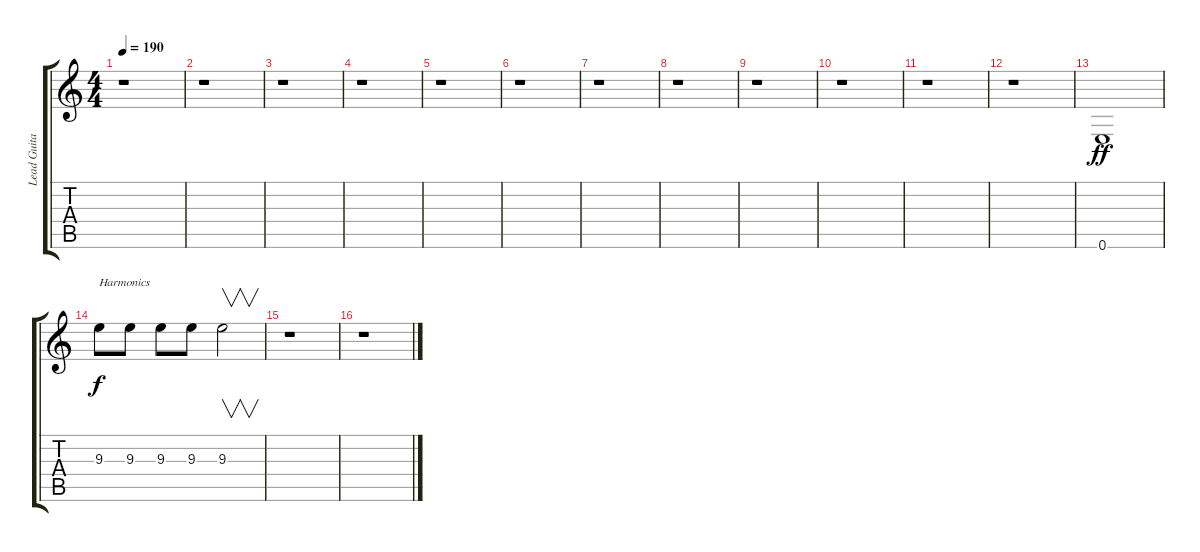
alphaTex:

\track ("Lead Guitar" "Lead Guita") {instrument overdrivenguitar}
\staff {score tabs}
\tuning (E4 B3 G3 D3 A2 E2) {hide}
\ts (4 4)
\tempo 190
\clef g2
\ks c
r.1{dy ff} |
r.1 |
r.1 |
r.1 |
r.1 |
r.1 |
r.1 |
r.1 |
r.1 |
r.1 |
r.1 |
r.1 |
0.6.1 |
9.3.8{txt "Harmonics" dy f instrument guitarharmonics} 9.3.8 9.3.8 9.3.8 9.3.2{v} |
r.1{instrument overdrivenguitar} |
r.1
